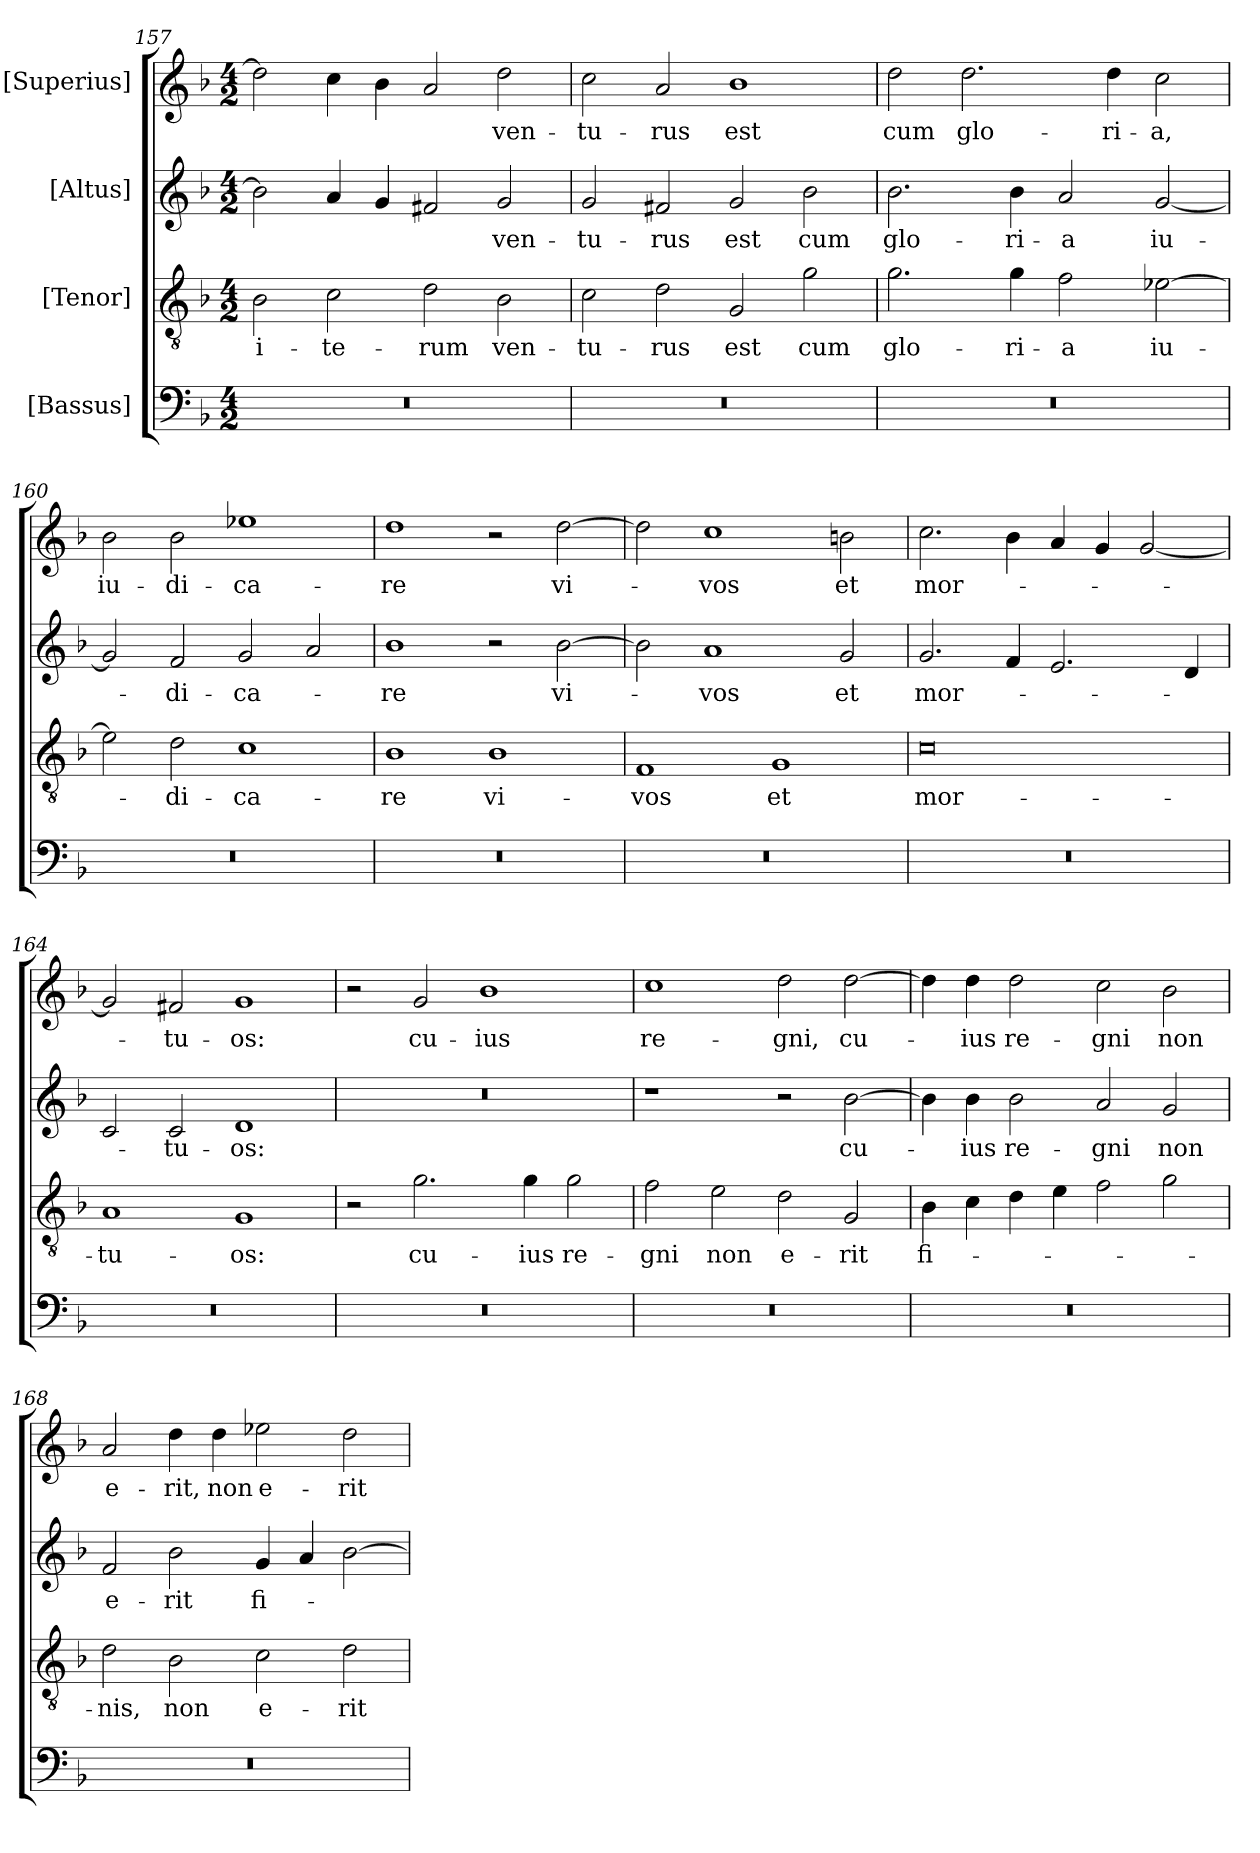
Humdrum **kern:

**kern	**kern	**text	**kern	**text	**kern	**text
*part4	*part3	*part3	*part2	*part2	*part1	*part1
*staff4	*staff3	*staff3	*staff2	*staff2	*staff1	*staff1
*I"[Bassus]	*I"[Tenor]	*	*I"[Altus]	*	*I"[Superius]	*
*clefF4	*clefGv2	*	*clefG2	*	*clefG2	*
*k[b-]	*k[b-]	*	*k[b-]	*	*k[b-]	*
*M4/2	*M4/2	*	*M4/2	*	*M4/2	*
=157	=157	=157	=157	=157	=157	=157
0r	2B-\	i-	2b-\]	.	2dd\]	.
.	2c\	-te-	4a/	.	4cc\	.
.	.	.	4g/	.	4b-\	.
.	2d\	-rum	2f#X/	.	2a/	.
.	2B-\	ven-	2g/	ven-	2dd\	ven-
=158	=158	=158	=158	=158	=158	=158
0r	2c\	-tu-	2g/	-tu-	2cc\	-tu-
.	2d\	-rus	2f#X/	-rus	2a/	-rus
.	2G/	est	2g/	est	1b-\	est
.	2g\	cum	2b-\	cum	.	.
=159	=159	=159	=159	=159	=159	=159
0r	2.g\	glo-	2.b-\	glo-	2dd\	cum
.	.	.	.	.	2.dd\	glo-
.	4g\	-ri-	4b-\	-ri-	.	.
.	2f\	-a	2a/	-a	.	.
.	.	.	.	.	4dd\	-ri-
.	[2e-X\	iu-	[2g/	iu-	2cc\	-a,
=160	=160	=160	=160	=160	=160	=160
0r	2e-\]	.	2g/]	.	2b-\	iu-
.	2d\	-di-	2f/	-di-	2b-\	-di-
.	1c\	-ca-	2g/	-ca-	1ee-X\	-ca-
.	.	.	2a/	.	.	.
=161	=161	=161	=161	=161	=161	=161
0r	1B-\	-re	1b-\	-re	1dd\	-re
.	1B-\	vi-	2r	.	2r	.
.	.	.	[2b-\	vi-	[2dd\	vi-
=162	=162	=162	=162	=162	=162	=162
0r	1F/	-vos	2b-\]	.	2dd\]	.
.	.	.	1a/	-vos	1cc\	-vos
.	1G/	et	.	.	.	.
.	.	.	2g/	et	2bn\	et
=163	=163	=163	=163	=163	=163	=163
0r	0c\	mor-	2.g/	mor-	2.cc\	mor-
.	.	.	4f/	.	4b-\	.
.	.	.	2.e/	.	4a/	.
.	.	.	.	.	4g/	.
.	.	.	.	.	[2g/	.
.	.	.	4d/	.	.	.
=164	=164	=164	=164	=164	=164	=164
0r	1A/	-tu-	2c/	.	2g/]	.
.	.	.	2c/	-tu-	2f#X/	-tu-
.	1G/	-os:	1d/	-os:	1g/	-os:
=165	=165	=165	=165	=165	=165	=165
0r	2r	.	0r	.	2r	.
.	2.g\	cu-	.	.	2g/	cu-
.	.	.	.	.	1b-\	-ius
.	4g\	-ius	.	.	.	.
.	2g\	re-	.	.	.	.
=166	=166	=166	=166	=166	=166	=166
0r	2f\	-gni	1r	.	1cc\	re-
.	2e\	non	.	.	.	.
.	2d\	e-	2r	.	2dd\	-gni,
.	2G/	-rit	[2b-\	cu-	[2dd\	cu-
=167	=167	=167	=167	=167	=167	=167
0r	4B-\	fi-	4b-\]	.	4dd\]	.
.	4c\	.	4b-\	-ius	4dd\	-ius
.	4d\	.	2b-\	re-	2dd\	re-
.	4e\	.	.	.	.	.
.	2f\	.	2a/	-gni	2cc\	-gni
.	2g\	.	2g/	non	2b-\	non
=168	=168	=168	=168	=168	=168	=168
0r	2d\	-nis,	2f/	e-	2a/	e-
.	2B-\	non	2b-\	-rit	4dd\	-rit,
.	.	.	.	.	4dd\	non
.	2c\	e-	4g/	fi-	2ee-X\	e-
.	.	.	4a/	.	.	.
.	2d\	-rit	[2b-\	.	2dd\	-rit
=	=	=	=	=	=	=
*-	*-	*-	*-	*-	*-	*-
